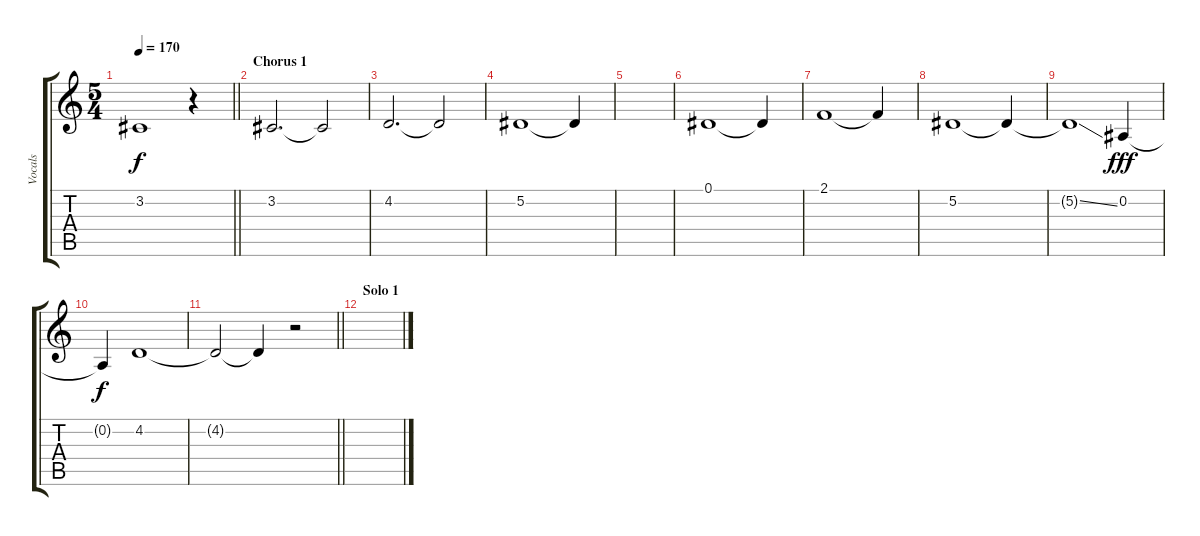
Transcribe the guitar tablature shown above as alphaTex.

\track ("Vocals" "Vocals") {instrument viola}
\staff {score tabs}
\tuning (Eb4 Bb3 Gb3 Db3 Ab2 Eb2) {hide}
\ts (5 4)
\tempo 170
\clef g2
\barLineRight lightlight
\ks c
3.2{t}.1{dy f} r.4 |
\section ("" "Chorus 1")
3.2.2{d} 3.2{t}.2 |
4.2.2{d} 4.2{t}.2 |
5.2.1 5.2{t}.4 |
|
0.1.1 0.1{t}.4 |
2.1.1 2.1{t}.4 |
5.2.1 5.2{t}.4 |
5.2{ss t}.1 0.2.4{dy fff} |
0.2{t}.4{dy f} 4.2.1 |
\barLineRight lightlight
4.2{t}.2 4.2{t}.4 r.2 |
\section ("" "Solo 1")
